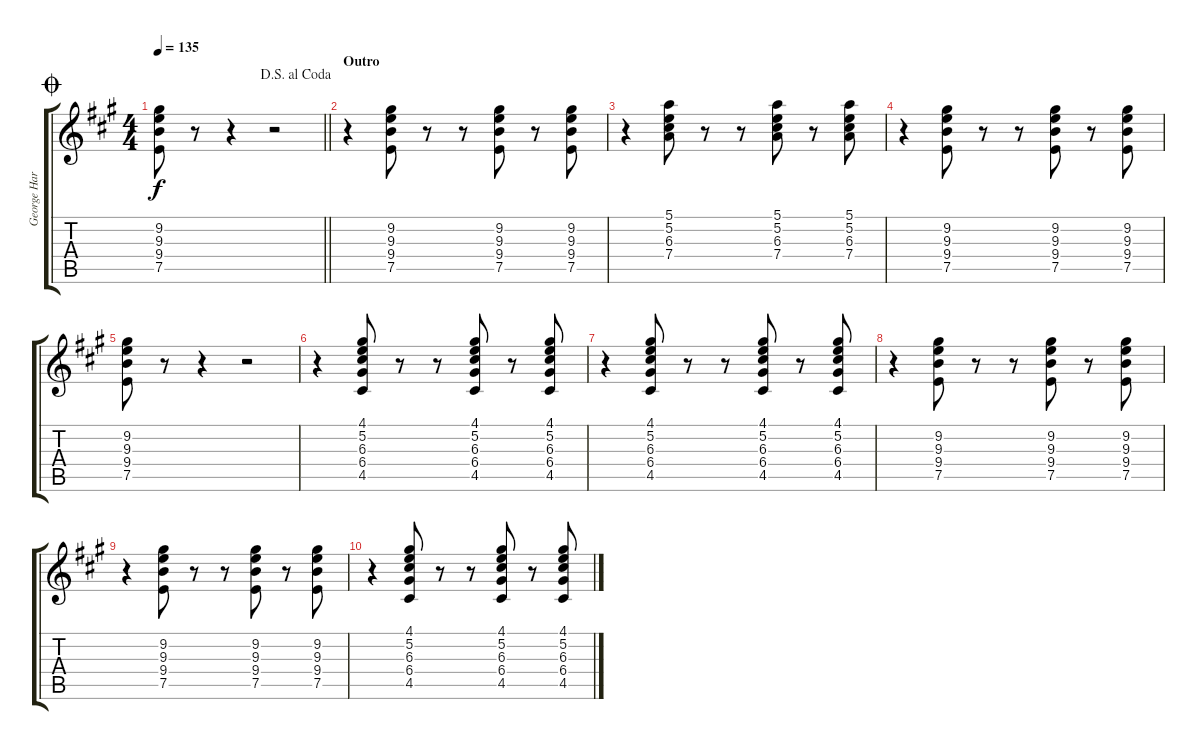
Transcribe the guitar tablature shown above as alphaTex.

\track ("George Harrison - Guitar II" "George Har") {instrument electricguitarclean}
\staff {score tabs}
\tuning (E4 B3 G3 D3 A2 E2) {hide}
\ts (4 4)
\jump coda
\jump dalsegnoalcoda
\tempo 135
\clef g2
\barLineRight lightlight
\ks a
(9.2 9.3 9.4 7.5).8{dy f} r.8 r.4 r.2 |
\section ("" "Outro")
r.4 (9.2 9.3 9.4 7.5).8 r.8 r.8 (9.2 9.3 9.4 7.5).8 r.8 (9.2 9.3 9.4 7.5).8 |
r.4 (5.1 5.2 6.3 7.4).8 r.8 r.8 (5.1 5.2 6.3 7.4).8 r.8 (5.1 5.2 6.3 7.4).8 |
r.4 (9.2 9.3 9.4 7.5).8 r.8 r.8 (9.2 9.3 9.4 7.5).8 r.8 (9.2 9.3 9.4 7.5).8 |
(9.2 9.3 9.4 7.5).8 r.8 r.4 r.2 |
r.4 (4.1 5.2 6.3 6.4 4.5).8 r.8 r.8 (4.1 5.2 6.3 6.4 4.5).8 r.8 (4.1 5.2 6.3 6.4 4.5).8 |
r.4 (4.1 5.2 6.3 6.4 4.5).8 r.8 r.8 (4.1 5.2 6.3 6.4 4.5).8 r.8 (4.1 5.2 6.3 6.4 4.5).8 |
r.4 (9.2 9.3 9.4 7.5).8 r.8 r.8 (9.2 9.3 9.4 7.5).8 r.8 (9.2 9.3 9.4 7.5).8 |
r.4 (9.2 9.3 9.4 7.5).8 r.8 r.8 (9.2 9.3 9.4 7.5).8 r.8 (9.2 9.3 9.4 7.5).8 |
r.4 (4.1 5.2 6.3 6.4 4.5).8 r.8 r.8 (4.1 5.2 6.3 6.4 4.5).8 r.8 (4.1 5.2 6.3 6.4 4.5).8
